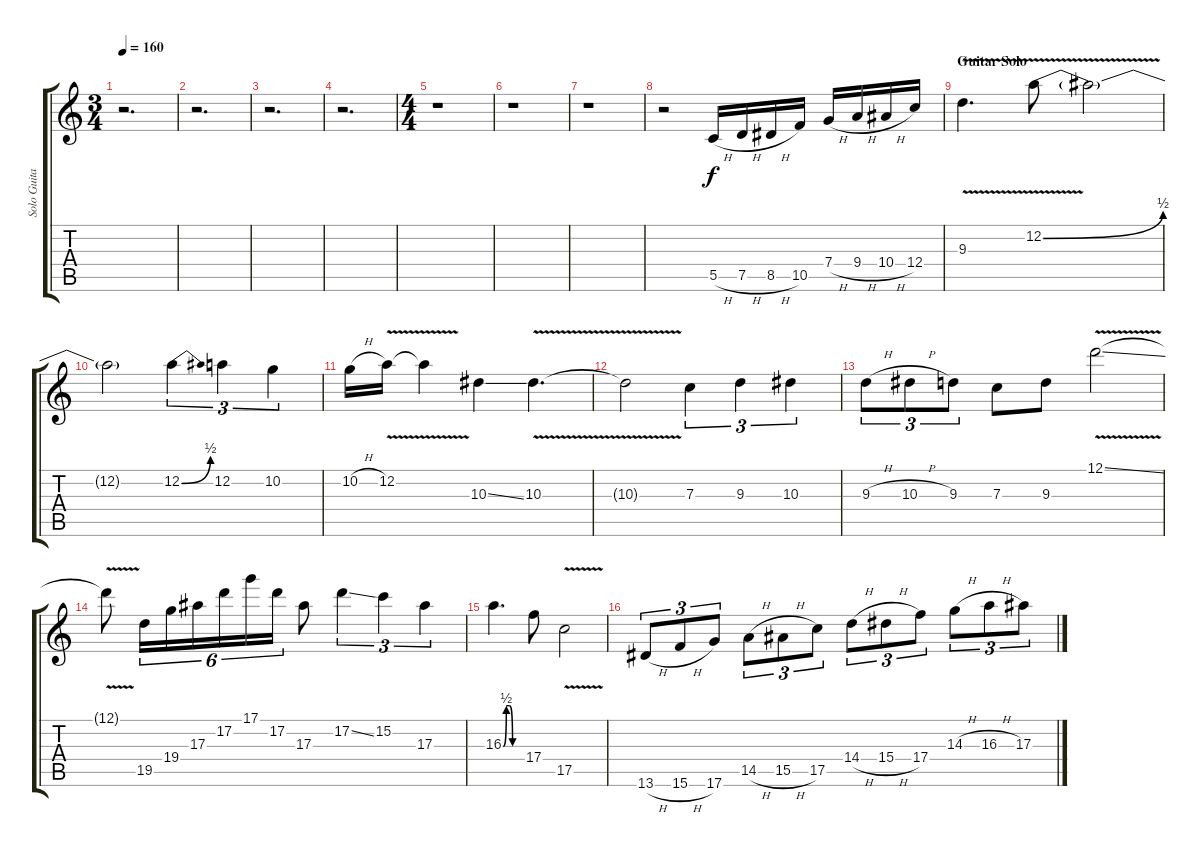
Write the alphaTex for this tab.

\track ("Solo Guitar" "Solo Guita") {instrument overdrivenguitar}
\staff {score tabs}
\tuning (D4 A3 F3 C3 G2 D2) {hide}
\ts (3 4)
\tempo 160
\clef g2
\ks c
r.2{d dy f} |
r.2{d} |
r.2{d} |
r.2{d} |
\ts (4 4)
r.1 |
r.1 |
r.1 |
r.2 5.5{h}.16 7.5{h}.16 8.5{h}.16 10.5.16 7.4{h}.16 9.4{h}.16 10.4{h}.16 12.4.16 |
\section ("" "Guitar Solo")
9.3{v}.4{d} 12.2{be (bend 0 0 60 2) v}.8 12.2{t}.2 |
12.2{t}.2 12.2{be (bend 0 0 60 2)}.4{tu (3 2)} 12.2.4{tu (3 2)} 10.2.4{tu (3 2)} |
10.2{h}.16 12.2{v}.16 12.2{t}.4 10.3{ss}.4 10.3{v}.4{d} |
10.3{t}.2 7.3.4{tu (3 2)} 9.3.4{tu (3 2)} 10.3.4{tu (3 2)} |
9.3{h}.8{tu (3 2)} 10.3{h}.8{tu (3 2)} 9.3.8{tu (3 2)} 7.3.8 9.3.8 12.1{v ss}.2 |
12.1{t}.8 19.5.16{tu (6 4)} 19.4.16{tu (6 4)} 17.3.16{tu (6 4)} 17.2.16{tu (6 4)} 17.1.16{tu (6 4)} 17.2.16{tu (6 4)} 17.3.8 17.2{ss}.4{tu (3 2)} 15.2.4{tu (3 2)} 17.3.4{tu (3 2)} |
16.3{be (custom 0 0 10 2 20 2 30 0 60 0)}.4{d} 17.4.8 17.5{v}.2 |
13.6{h}.8{tu (3 2)} 15.6{h}.8{tu (3 2)} 17.6.8{tu (3 2)} 14.5{h}.8{tu (3 2)} 15.5{h}.8{tu (3 2)} 17.5.8{tu (3 2)} 14.4{h}.8{tu (3 2)} 15.4{h}.8{tu (3 2)} 17.4.8{tu (3 2)} 14.3{h}.8{tu (3 2)} 16.3{h}.8{tu (3 2)} 17.3.8{tu (3 2)}
